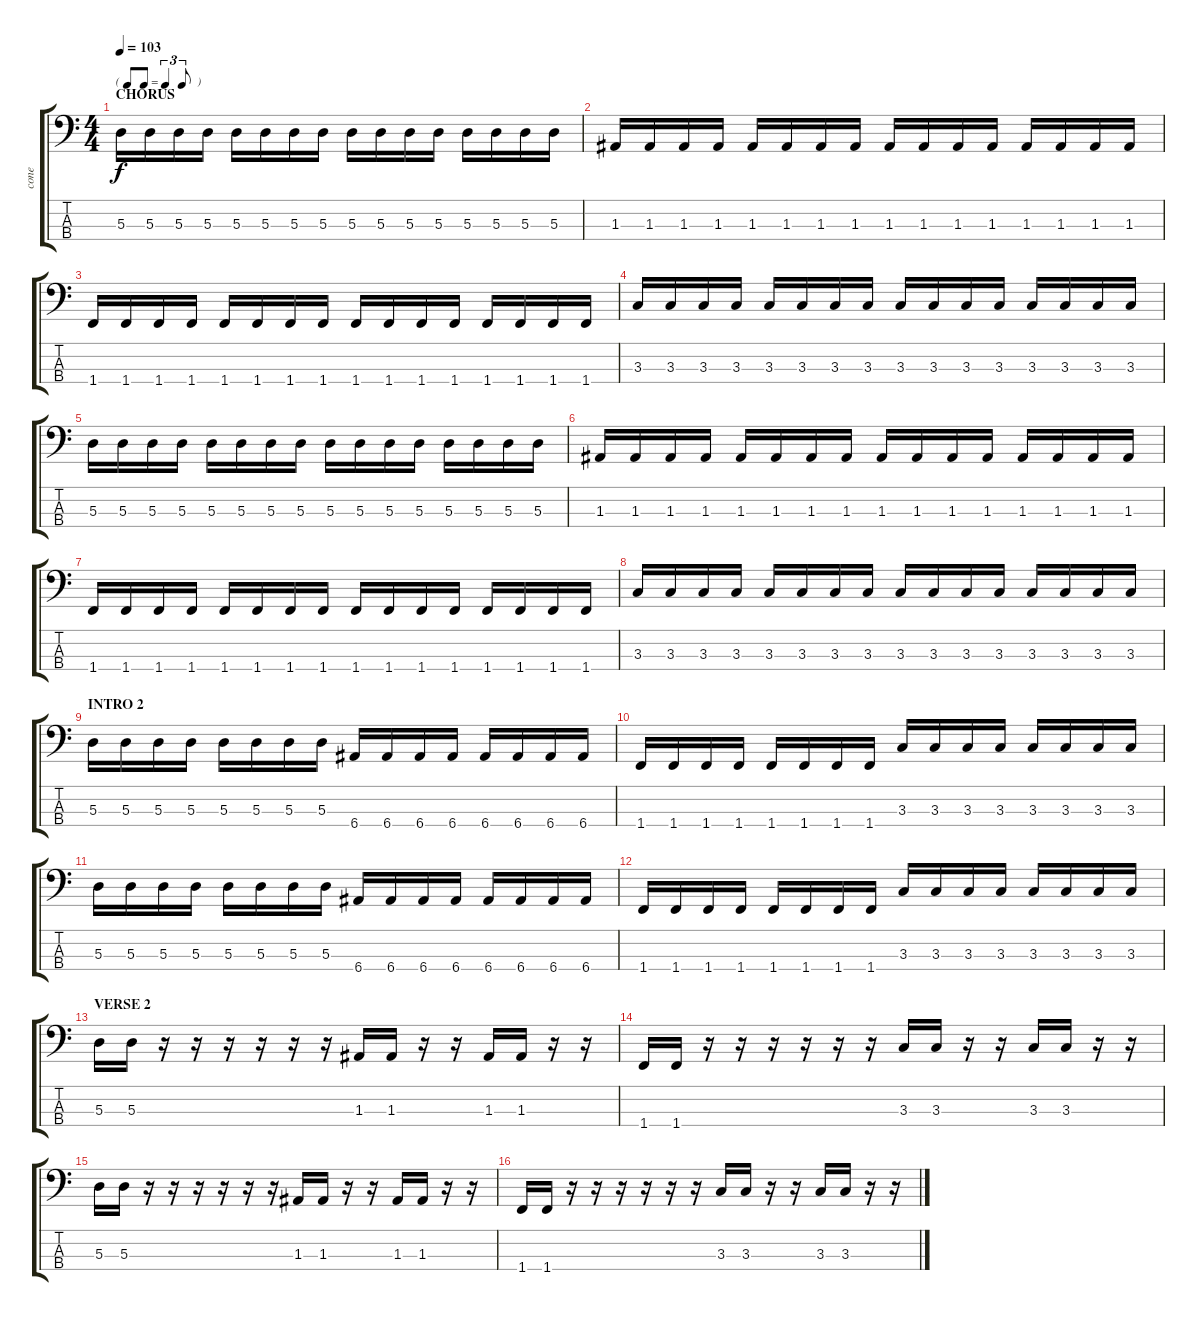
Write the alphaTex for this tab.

\track ("cone" "cone") {instrument electricbasspick}
\staff {score tabs}
\tuning (G2 D2 A1 E1) {hide}
\ts (4 4)
\tf triplet8th
\section ("" "CHORUS")
\tempo 103
\clef f4
\ks c
5.3.16{dy f} 5.3.16 5.3.16 5.3.16 5.3.16 5.3.16 5.3.16 5.3.16 5.3.16 5.3.16 5.3.16 5.3.16 5.3.16 5.3.16 5.3.16 5.3.16 |
1.3.16 1.3.16 1.3.16 1.3.16 1.3.16 1.3.16 1.3.16 1.3.16 1.3.16 1.3.16 1.3.16 1.3.16 1.3.16 1.3.16 1.3.16 1.3.16 |
1.4.16 1.4.16 1.4.16 1.4.16 1.4.16 1.4.16 1.4.16 1.4.16 1.4.16 1.4.16 1.4.16 1.4.16 1.4.16 1.4.16 1.4.16 1.4.16 |
3.3.16 3.3.16 3.3.16 3.3.16 3.3.16 3.3.16 3.3.16 3.3.16 3.3.16 3.3.16 3.3.16 3.3.16 3.3.16 3.3.16 3.3.16 3.3.16 |
5.3.16 5.3.16 5.3.16 5.3.16 5.3.16 5.3.16 5.3.16 5.3.16 5.3.16 5.3.16 5.3.16 5.3.16 5.3.16 5.3.16 5.3.16 5.3.16 |
1.3.16 1.3.16 1.3.16 1.3.16 1.3.16 1.3.16 1.3.16 1.3.16 1.3.16 1.3.16 1.3.16 1.3.16 1.3.16 1.3.16 1.3.16 1.3.16 |
1.4.16 1.4.16 1.4.16 1.4.16 1.4.16 1.4.16 1.4.16 1.4.16 1.4.16 1.4.16 1.4.16 1.4.16 1.4.16 1.4.16 1.4.16 1.4.16 |
3.3.16 3.3.16 3.3.16 3.3.16 3.3.16 3.3.16 3.3.16 3.3.16 3.3.16 3.3.16 3.3.16 3.3.16 3.3.16 3.3.16 3.3.16 3.3.16 |
\section ("" "INTRO 2")
5.3.16 5.3.16 5.3.16 5.3.16 5.3.16 5.3.16 5.3.16 5.3.16 6.4.16 6.4.16 6.4.16 6.4.16 6.4.16 6.4.16 6.4.16 6.4.16 |
1.4.16 1.4.16 1.4.16 1.4.16 1.4.16 1.4.16 1.4.16 1.4.16 3.3.16 3.3.16 3.3.16 3.3.16 3.3.16 3.3.16 3.3.16 3.3.16 |
5.3.16 5.3.16 5.3.16 5.3.16 5.3.16 5.3.16 5.3.16 5.3.16 6.4.16 6.4.16 6.4.16 6.4.16 6.4.16 6.4.16 6.4.16 6.4.16 |
1.4.16 1.4.16 1.4.16 1.4.16 1.4.16 1.4.16 1.4.16 1.4.16 3.3.16 3.3.16 3.3.16 3.3.16 3.3.16 3.3.16 3.3.16 3.3.16 |
\section ("" "VERSE 2")
5.3.16 5.3.16 r.16 r.16 r.16 r.16 r.16 r.16 1.3.16 1.3.16 r.16 r.16 1.3.16 1.3.16 r.16 r.16 |
1.4.16 1.4.16 r.16 r.16 r.16 r.16 r.16 r.16 3.3.16 3.3.16 r.16 r.16 3.3.16 3.3.16 r.16 r.16 |
5.3.16 5.3.16 r.16 r.16 r.16 r.16 r.16 r.16 1.3.16 1.3.16 r.16 r.16 1.3.16 1.3.16 r.16 r.16 |
1.4.16 1.4.16 r.16 r.16 r.16 r.16 r.16 r.16 3.3.16 3.3.16 r.16 r.16 3.3.16 3.3.16 r.16 r.16
